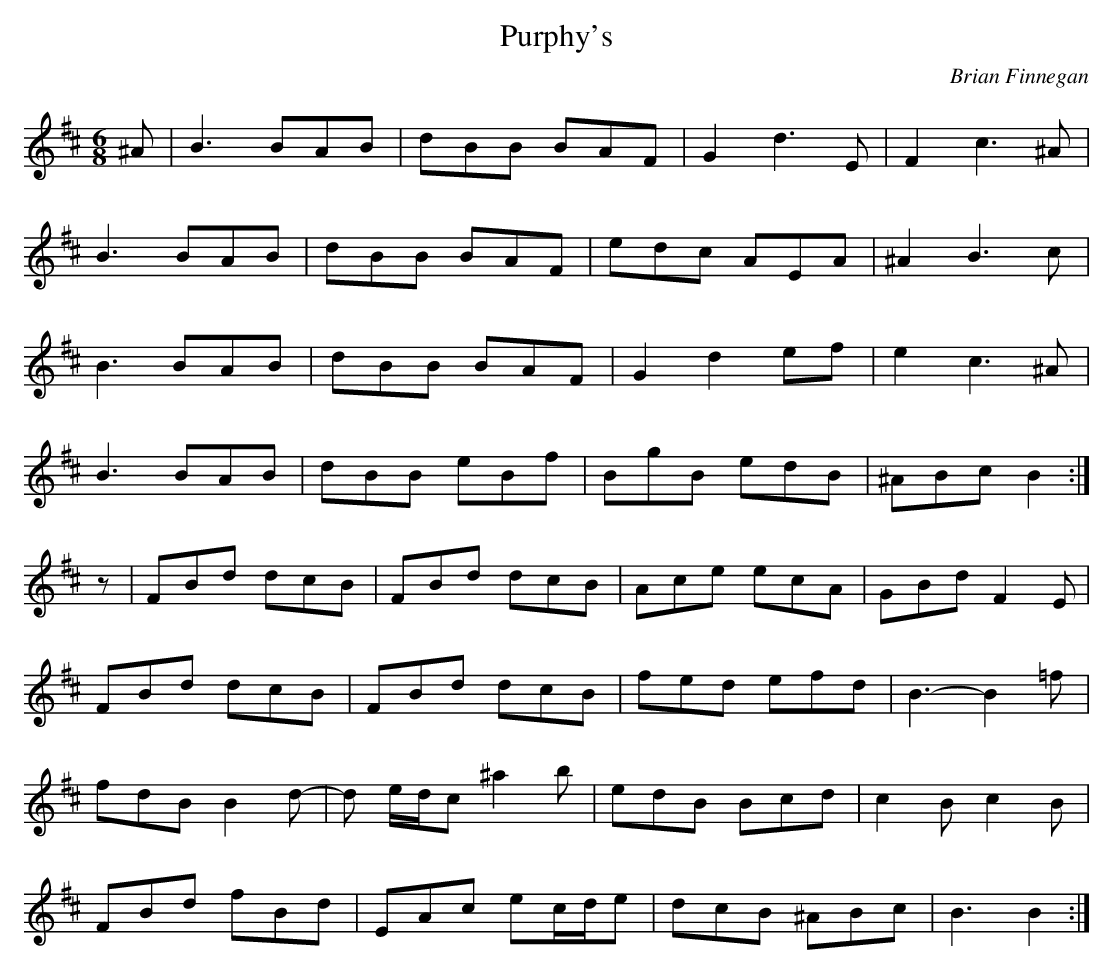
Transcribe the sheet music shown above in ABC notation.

X:1
T:Purphy's
M:6/8
L:1/8
C:Brian Finnegan
K:D
^A|B3 BAB|dBB BAF|G2d3E|F2c3^A|
B3 BAB|dBB BAF|edc AEA|^A2B3c|
B3 BAB|dBB BAF|G2d2ef|e2c3^A|
B3 BAB|dBB eBf|BgB edB|^ABc B2:|
z|FBd dcB|FBd dcB|Ace ecA|GBd F2E|
FBd dcB|FBd dcB|fed efd|B3-B2 =f|
fdB B2 d-|d e/2d/2c ^a2b|edB Bcd|c2B c2B|
FBd fBd|EAc ec/2d/2e|dcB ^ABc|B3 B2 :|
